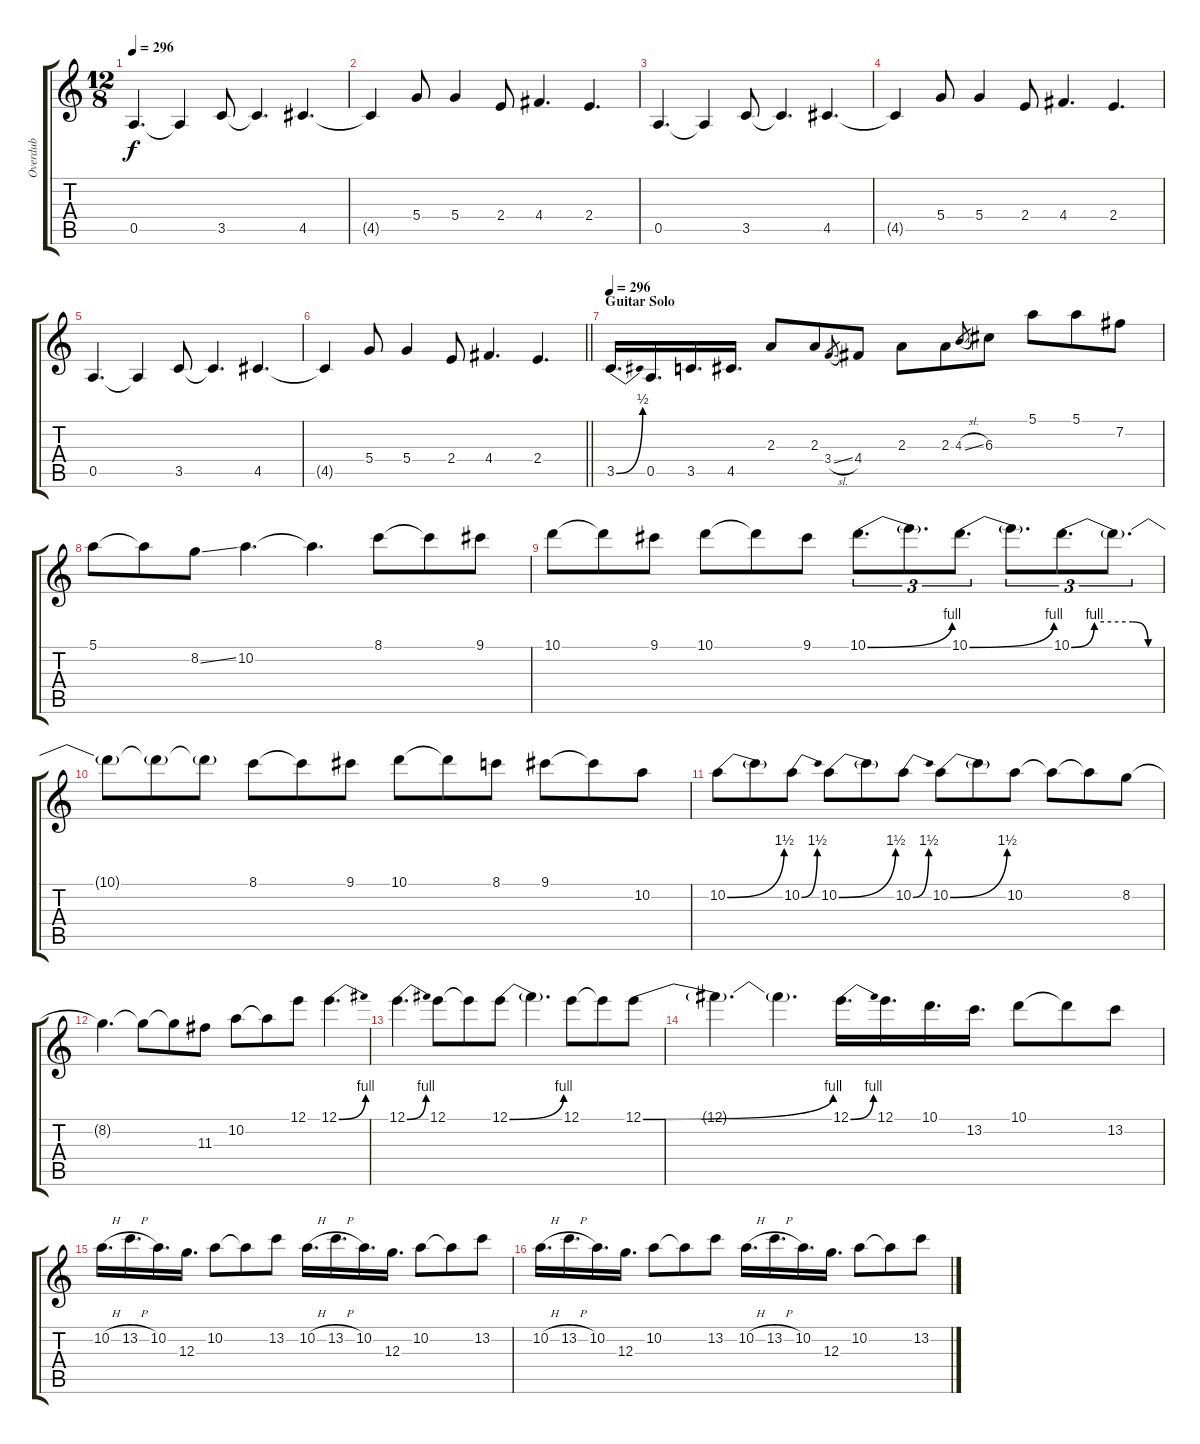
\track ("Overdub" "Overdub") {instrument fretlessbass}
\staff {score tabs}
\tuning (E4 B3 G3 D3 A2 E2) {hide}
\ts (12 8)
\tempo 296
\clef g2
\ks c
0.5.4{d dy f} 0.5{t}.4 3.5.8 3.5{t}.4{d} 4.5.4{d} |
4.5{t}.4 5.4.8 5.4.4 2.4.8 4.4.4{d} 2.4.4{d} |
0.5.4{d} 0.5{t}.4 3.5.8 3.5{t}.4{d} 4.5.4{d} |
4.5{t}.4 5.4.8 5.4.4 2.4.8 4.4.4{d} 2.4.4{d} |
0.5.4{d} 0.5{t}.4 3.5.8 3.5{t}.4{d} 4.5.4{d} |
\barLineRight lightlight
4.5{t}.4 5.4.8 5.4.4 2.4.8 4.4.4{d} 2.4.4{d} |
\section ("" "Guitar Solo")
\tempo 296
3.5{be (bend 0 0 60 2)}.16{d} 0.5.16{d} 3.5.16{d} 4.5.16{d} 2.3.8 2.3.8 3.4{sl}.8{gr} 4.4.8 2.3.8 2.3.8 4.3{sl}.8{gr} 6.3.8 5.1.8 5.1.8 7.2.8 |
5.1.8 5.1{t}.8 8.2{ss}.8 10.2.4{d} 10.2{t}.4{d} 8.1.8 8.1{t}.8 9.1.8 |
10.1.8 10.1{t}.8 9.1.8 10.1.8 10.1{t}.8 9.1.8 10.1{be (bend 0 0 60 4)}.8{d tu (3 2)} 10.1{t}.8{d tu (3 2)} 10.1{be (bend 0 0 60 4)}.8{d tu (3 2)} 10.1{t}.8{d tu (3 2)} 10.1{be (custom 0 0 15 4 40 4 50 0 60 0)}.8{d tu (3 2)} 10.1{t}.8{d tu (3 2)} |
10.1{t}.8 10.1{t}.8 10.1{t}.8 8.1.8 8.1{t}.8 9.1.8 10.1.8 10.1{t}.8 8.1.8 9.1.8 9.1{t}.8 10.2.8 |
10.2{be (bend 0 0 60 6)}.8 10.2{t}.8 10.2{be (bend 0 0 60 6)}.8 10.2{be (bend 0 0 60 6)}.8 10.2{t}.8 10.2{be (bend 0 0 60 6)}.8 10.2{be (bend 0 0 60 6)}.8 10.2{t}.8 10.2.8 10.2{t}.8 10.2{t}.8 8.2.8 |
8.2{t}.4{d} 8.2{t}.8 8.2{t}.8 11.3.8 10.2.8 10.2{t}.8 12.1.8 12.1{be (bend 0 0 60 4)}.4{d} |
12.1{be (bend 0 0 60 4)}.4{d} 12.1.8 12.1{t}.8 12.1{be (bend 0 0 60 4)}.8 12.1{t}.4{d} 12.1.8 12.1{t}.8 12.1{be (bend 0 0 60 4)}.8 |
12.1{t}.4{d} 12.1{t}.4{d} 12.1{be (bend 0 0 60 4)}.16{d} 12.1.16{d} 10.1.16{d} 13.2.16{d} 10.1.8 10.1{t}.8 13.2.8 |
10.2{h}.16{d} 13.2{h}.16{d} 10.2.16{d} 12.3.16{d} 10.2.8 10.2{t}.8 13.2.8 10.2{h}.16{d} 13.2{h}.16{d} 10.2.16{d} 12.3.16{d} 10.2.8 10.2{t}.8 13.2.8 |
10.2{h}.16{d} 13.2{h}.16{d} 10.2.16{d} 12.3.16{d} 10.2.8 10.2{t}.8 13.2.8 10.2{h}.16{d} 13.2{h}.16{d} 10.2.16{d} 12.3.16{d} 10.2.8 10.2{t}.8 13.2.8
